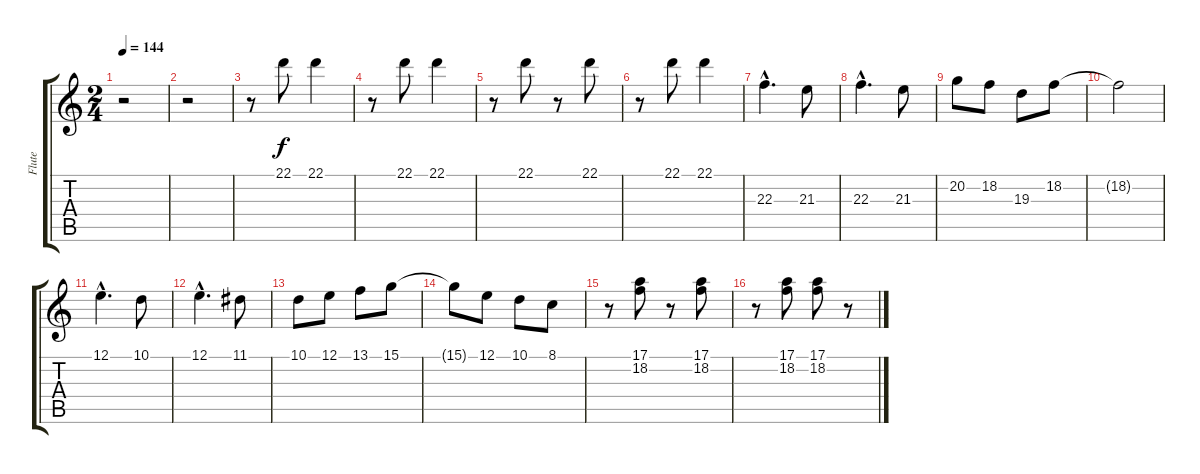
\track ("Flute               " "Flute     ") {instrument flute}
\staff {score tabs}
\tuning (E4 B3 G3 D3 A2 E2) {hide}
\ts (2 4)
\tempo 144
\clef g2
\ks c
r.2{dy f} |
r.2 |
r.8 22.1.8 22.1.4 |
r.8 22.1.8 22.1.4 |
r.8 22.1.8 r.8 22.1.8 |
r.8 22.1.8 22.1.4 |
22.3{hac}.4{d} 21.3.8 |
22.3{hac}.4{d} 21.3.8 |
20.2.8 18.2.8 19.3.8 18.2.8 |
18.2{t}.2 |
12.1{hac}.4{d} 10.1.8 |
12.1{hac}.4{d} 11.1.8 |
10.1.8 12.1.8 13.1.8 15.1.8 |
15.1{t}.8 12.1.8 10.1.8 8.1.8 |
r.8 (17.1 18.2).8 r.8 (17.1 18.2).8 |
r.8 (17.1 18.2).8 (17.1 18.2).8 r.8
